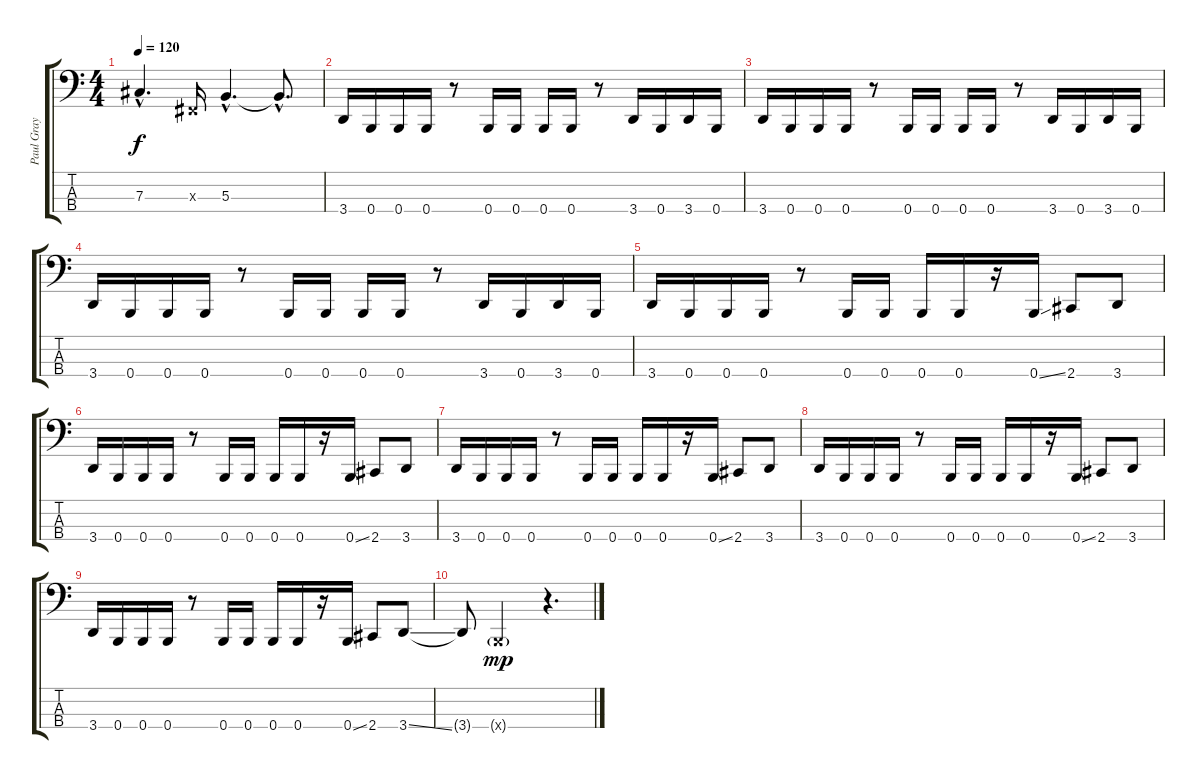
\track ("Paul Gray        #2" "Paul Gray ") {instrument electricbassfinger}
\staff {score tabs}
\tuning (E2 B1 Gb1 B0) {hide}
\ts (4 4)
\tempo 120
\clef f4
\ks c
7.3{hac t}.4{d dy f} 0.3{x}.16 5.3{hac}.4{d} 5.3{hac t}.8{d} |
3.4.16 0.4.16 0.4.16 0.4.16 r.8 0.4.16 0.4.16 0.4.16 0.4.16 r.8 3.4.16 0.4.16 3.4.16 0.4.16 |
3.4.16 0.4.16 0.4.16 0.4.16 r.8 0.4.16 0.4.16 0.4.16 0.4.16 r.8 3.4.16 0.4.16 3.4.16 0.4.16 |
3.4.16 0.4.16 0.4.16 0.4.16 r.8 0.4.16 0.4.16 0.4.16 0.4.16 r.8 3.4.16 0.4.16 3.4.16 0.4.16 |
3.4.16 0.4.16 0.4.16 0.4.16 r.8 0.4.16 0.4.16 0.4.16 0.4.16 r.16 0.4{ss}.16 2.4.8 3.4.8 |
3.4.16 0.4.16 0.4.16 0.4.16 r.8 0.4.16 0.4.16 0.4.16 0.4.16 r.16 0.4{ss}.16 2.4.8 3.4.8 |
3.4.16 0.4.16 0.4.16 0.4.16 r.8 0.4.16 0.4.16 0.4.16 0.4.16 r.16 0.4{ss}.16 2.4.8 3.4.8 |
3.4.16 0.4.16 0.4.16 0.4.16 r.8 0.4.16 0.4.16 0.4.16 0.4.16 r.16 0.4{ss}.16 2.4.8 3.4.8 |
3.4.16 0.4.16 0.4.16 0.4.16 r.8 0.4.16 0.4.16 0.4.16 0.4.16 r.16 0.4{ss}.16 2.4.8 3.4{ss}.8 |
3.4{t}.8 0.4{g x}.2{dy mp volume 0} r.4{d}
